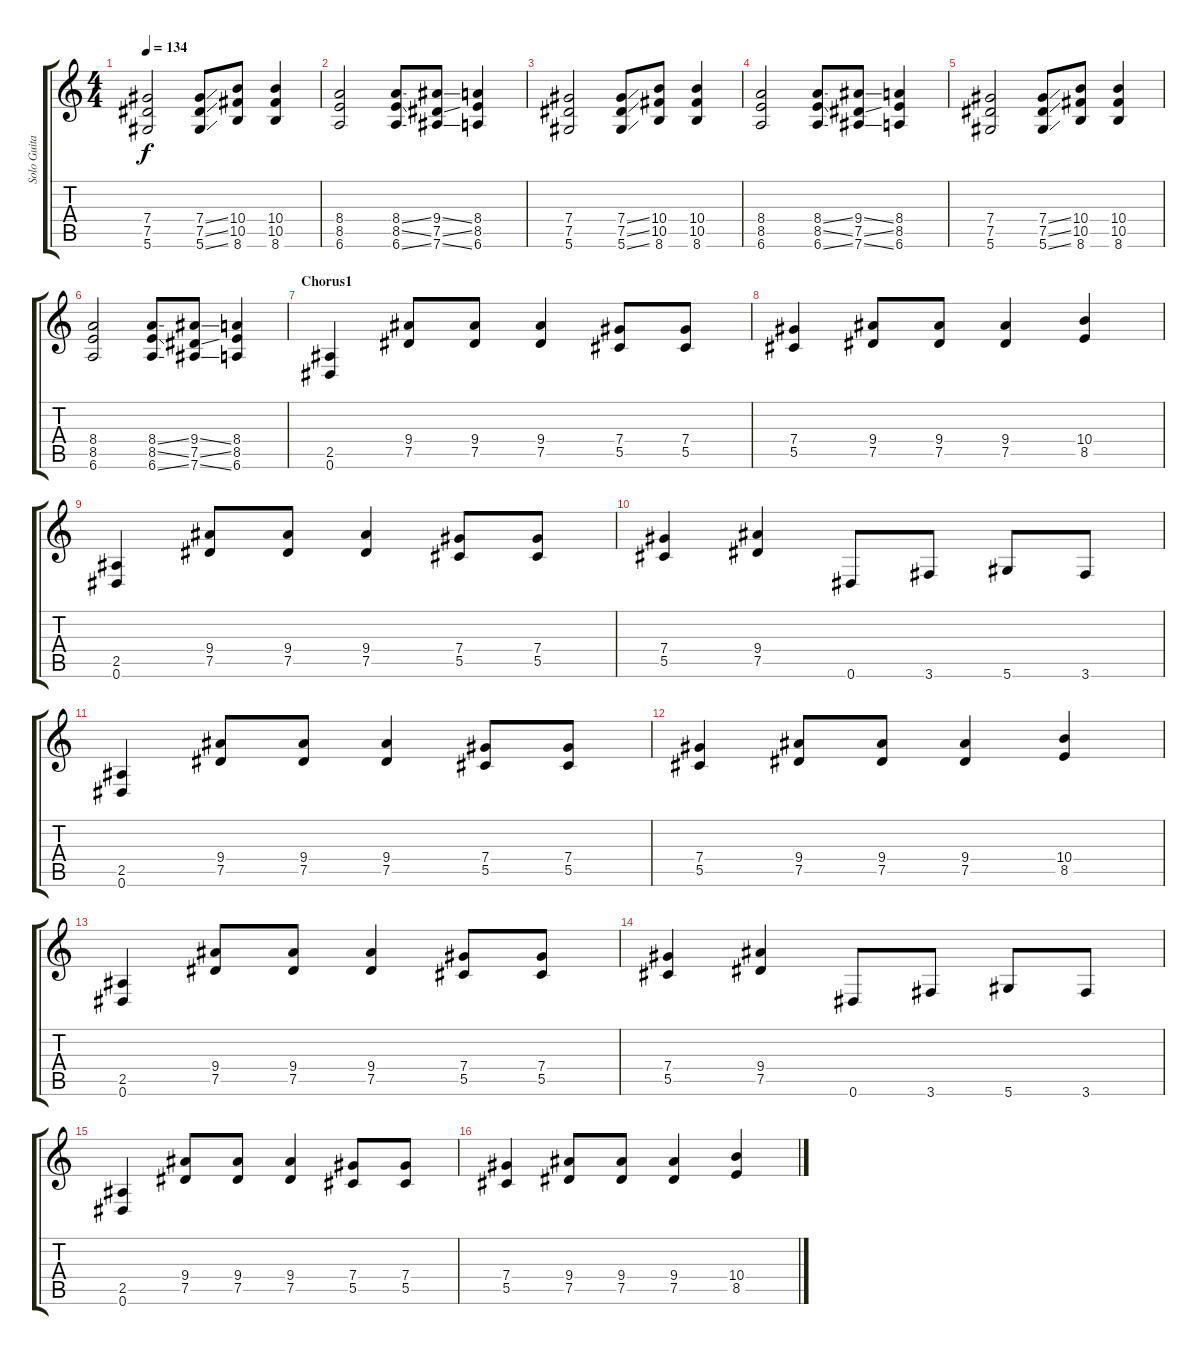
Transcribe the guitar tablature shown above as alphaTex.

\track ("Solo Guitar" "Solo Guita") {instrument distortionguitar}
\staff {score tabs}
\tuning (Eb4 Bb3 Gb3 Db3 Ab2 Eb2) {hide}
\ts (4 4)
\tempo 134
\clef g2
\ks c
(7.4 7.5 5.6).2{dy f} (7.4{ss} 7.5{ss} 5.6{ss}).8 (10.4 10.5 8.6).8 (10.4 10.5 8.6).4 |
(8.4 8.5 6.6).2 (8.4{ss} 8.5{ss} 6.6{ss}).8 (9.4{ss} 7.5{ss} 7.6{ss}).8 (8.4 8.5 6.6).4 |
(7.4 7.5 5.6).2 (7.4{ss} 7.5{ss} 5.6{ss}).8 (10.4 10.5 8.6).8 (10.4 10.5 8.6).4 |
(8.4 8.5 6.6).2 (8.4{ss} 8.5{ss} 6.6{ss}).8 (9.4{ss} 7.5{ss} 7.6{ss}).8 (8.4 8.5 6.6).4 |
(7.4 7.5 5.6).2 (7.4{ss} 7.5{ss} 5.6{ss}).8 (10.4 10.5 8.6).8 (10.4 10.5 8.6).4 |
(8.4 8.5 6.6).2 (8.4{ss} 8.5{ss} 6.6{ss}).8 (9.4{ss} 7.5{ss} 7.6{ss}).8 (8.4 8.5 6.6).4 |
\section ("" "Chorus1")
(2.5 0.6).4 (9.4 7.5).8 (9.4 7.5).8 (9.4 7.5).4 (7.4 5.5).8 (7.4 5.5).8 |
(7.4 5.5).4 (9.4 7.5).8 (9.4 7.5).8 (9.4 7.5).4 (10.4 8.5).4 |
(2.5 0.6).4 (9.4 7.5).8 (9.4 7.5).8 (9.4 7.5).4 (7.4 5.5).8 (7.4 5.5).8 |
(7.4 5.5).4 (9.4 7.5).4 0.6.8 3.6.8 5.6.8 3.6.8 |
(2.5 0.6).4 (9.4 7.5).8 (9.4 7.5).8 (9.4 7.5).4 (7.4 5.5).8 (7.4 5.5).8 |
(7.4 5.5).4 (9.4 7.5).8 (9.4 7.5).8 (9.4 7.5).4 (10.4 8.5).4 |
(2.5 0.6).4 (9.4 7.5).8 (9.4 7.5).8 (9.4 7.5).4 (7.4 5.5).8 (7.4 5.5).8 |
(7.4 5.5).4 (9.4 7.5).4 0.6.8 3.6.8 5.6.8 3.6.8 |
(2.5 0.6).4 (9.4 7.5).8 (9.4 7.5).8 (9.4 7.5).4 (7.4 5.5).8 (7.4 5.5).8 |
(7.4 5.5).4 (9.4 7.5).8 (9.4 7.5).8 (9.4 7.5).4 (10.4 8.5).4
